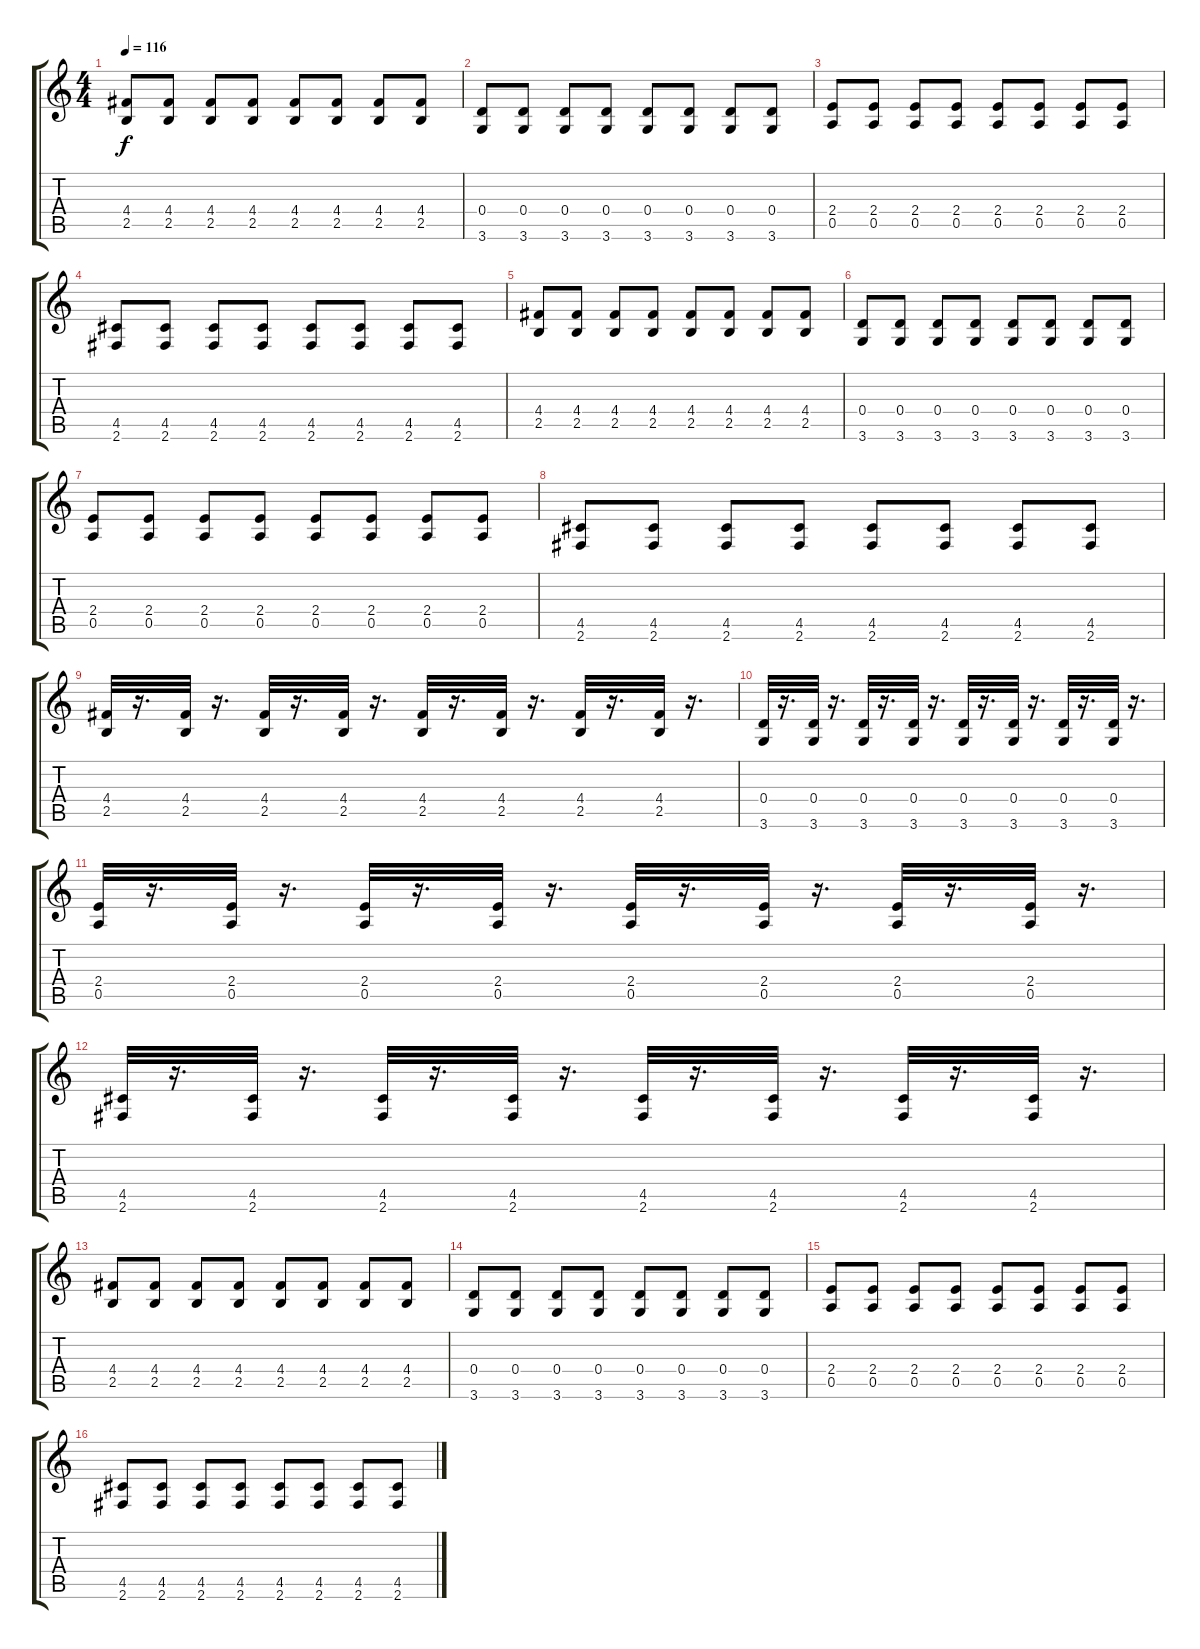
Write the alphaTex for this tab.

\track "" {instrument distortionguitar}
\staff {score tabs}
\tuning (E4 B3 G3 D3 A2 E2) {hide}
\ts (4 4)
\tempo 116
\clef g2
\ks c
(4.4 2.5).8{dy f} (4.4 2.5).8 (4.4 2.5).8 (4.4 2.5).8 (4.4 2.5).8 (4.4 2.5).8 (4.4 2.5).8 (4.4 2.5).8 |
(0.4 3.6).8 (0.4 3.6).8 (0.4 3.6).8 (0.4 3.6).8 (0.4 3.6).8 (0.4 3.6).8 (0.4 3.6).8 (0.4 3.6).8 |
(2.4 0.5).8 (2.4 0.5).8 (2.4 0.5).8 (2.4 0.5).8 (2.4 0.5).8 (2.4 0.5).8 (2.4 0.5).8 (2.4 0.5).8 |
(4.5 2.6).8 (4.5 2.6).8 (4.5 2.6).8 (4.5 2.6).8 (4.5 2.6).8 (4.5 2.6).8 (4.5 2.6).8 (4.5 2.6).8 |
(4.4 2.5).8 (4.4 2.5).8 (4.4 2.5).8 (4.4 2.5).8 (4.4 2.5).8 (4.4 2.5).8 (4.4 2.5).8 (4.4 2.5).8 |
(0.4 3.6).8 (0.4 3.6).8 (0.4 3.6).8 (0.4 3.6).8 (0.4 3.6).8 (0.4 3.6).8 (0.4 3.6).8 (0.4 3.6).8 |
(2.4 0.5).8 (2.4 0.5).8 (2.4 0.5).8 (2.4 0.5).8 (2.4 0.5).8 (2.4 0.5).8 (2.4 0.5).8 (2.4 0.5).8 |
(4.5 2.6).8 (4.5 2.6).8 (4.5 2.6).8 (4.5 2.6).8 (4.5 2.6).8 (4.5 2.6).8 (4.5 2.6).8 (4.5 2.6).8 |
(4.4 2.5).32 r.16{d} (4.4 2.5).32 r.16{d} (4.4 2.5).32 r.16{d} (4.4 2.5).32 r.16{d} (4.4 2.5).32 r.16{d} (4.4 2.5).32 r.16{d} (4.4 2.5).32 r.16{d} (4.4 2.5).32 r.16{d} |
(0.4 3.6).32 r.16{d} (0.4 3.6).32 r.16{d} (0.4 3.6).32 r.16{d} (0.4 3.6).32 r.16{d} (0.4 3.6).32 r.16{d} (0.4 3.6).32 r.16{d} (0.4 3.6).32 r.16{d} (0.4 3.6).32 r.16{d} |
(2.4 0.5).32 r.16{d} (2.4 0.5).32 r.16{d} (2.4 0.5).32 r.16{d} (2.4 0.5).32 r.16{d} (2.4 0.5).32 r.16{d} (2.4 0.5).32 r.16{d} (2.4 0.5).32 r.16{d} (2.4 0.5).32 r.16{d} |
(4.5 2.6).32 r.16{d} (4.5 2.6).32 r.16{d} (4.5 2.6).32 r.16{d} (4.5 2.6).32 r.16{d} (4.5 2.6).32 r.16{d} (4.5 2.6).32 r.16{d} (4.5 2.6).32 r.16{d} (4.5 2.6).32 r.16{d} |
(4.4 2.5).8 (4.4 2.5).8 (4.4 2.5).8 (4.4 2.5).8 (4.4 2.5).8 (4.4 2.5).8 (4.4 2.5).8 (4.4 2.5).8 |
(0.4 3.6).8 (0.4 3.6).8 (0.4 3.6).8 (0.4 3.6).8 (0.4 3.6).8 (0.4 3.6).8 (0.4 3.6).8 (0.4 3.6).8 |
(2.4 0.5).8 (2.4 0.5).8 (2.4 0.5).8 (2.4 0.5).8 (2.4 0.5).8 (2.4 0.5).8 (2.4 0.5).8 (2.4 0.5).8 |
(4.5 2.6).8 (4.5 2.6).8 (4.5 2.6).8 (4.5 2.6).8 (4.5 2.6).8 (4.5 2.6).8 (4.5 2.6).8 (4.5 2.6).8
